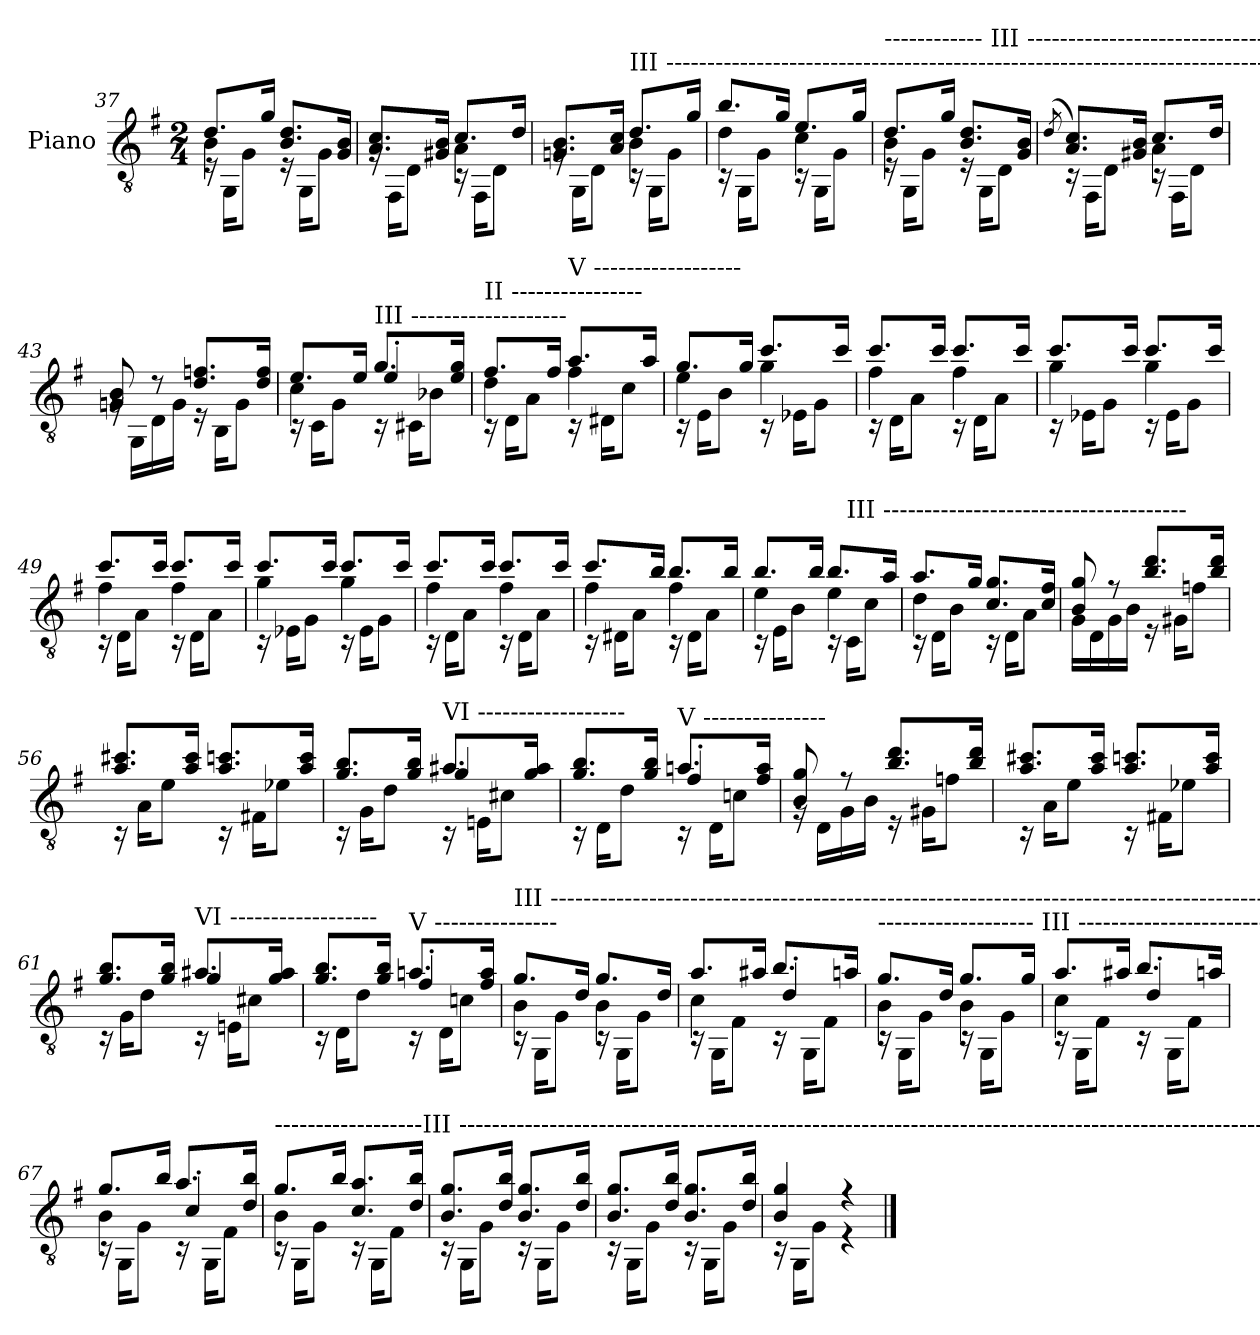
**kern
*part1
*staff1
*I"Piano
*I'Pno.
*clefGv2
*k[f#]
*M2/4
=37
*^
*	*^
8.d/L	16rE	4B<\
.	16GG<\KL	.
.	8G<<\J	.
16g/Jk	.	.
8.B/ 8.d/L	16rE	4ryy
.	16GG<\KL	.
.	8G<<\J	.
16G/ 16B/Jk	.	.
!!LO:LB:g=z	!!	!!
=38	=38	=38
8.A/ 8.c/L	16rG	4ryy
.	16FF#<\KL	.
.	8D<<\J	.
16G#X/ 16B/Jk	.	.
8.c/L	16rC	4A<\
.	16FF#<\KL	.
.	8D<<\J	.
16d/Jk	.	.
=39	=39	=39
8.Gn/ 8.B/L	16rG	4ryy
.	16GG<\KL	.
.	8D<<\J	.
16A/ 16c/Jk	.	.
!LO:TX:a:t=III ---------------------------------------------------------------------------	!	!
8.d:/L	16rC	4B<\
.	16GG<\KL	.
.	8G<<\J	.
16g/Jk	.	.
=40	=40	=40
8.b/L	16rC	4d<\
.	16GG<\KL	.
.	8G<<\J	.
16g/Jk	.	.
8.e/L	16rC	4c<\
.	16GG<\KL	.
.	8G<<\J	.
16g/Jk	.	.
!!LO:LB:g=z	!!	!!
=41	=41	=41
!LO:TX:a:t=------------ III ------------------------------	!	!
8.d/L	16rE	4B<\
.	16GG<\KL	.
.	8G<<<\J	.
16g/Jk	.	.
8.B/ 8.d/L	16rE	4ryy
.	16GG<<\KL	.
.	8D<<<\J	.
16G/ 16B/Jk	.	.
=42	=42	=42
(<8qd/	.	.
8.A/ 8.c/L)	16rC	4ryy
.	16FF#<\KL	.
.	8D<<\J	.
16G#X/ 16B/Jk	.	.
8.c/L	16rC	4A<\
.	16FF#<\KL	.
.	8D<<\J	.
16d/Jk	.	.
*	*v	*v
=43	=43
8Gn/ 8B/	16rG
.	16GG<<\LL
8r	16D<<\
.	16G<<\JJ
8.d/ 8.fn/L	16rE
.	16BB<\KL
.	8G<<\J
16d/ 16f/Jk	.
!!LO:LB:g=z	!!
=44	=44
*	*^
8.e/L	16rC	4c<\
.	16C<\KL	.
.	8G<<\J	.
16e/Jk	.	.
!LO:TX:a:t=III -------------------	!	!
8.g:/L	16rC	4e'/
.	16C#X<\KL	.
.	8B-X<<\J	.
16e/ 16g/Jk	.	.
=45	=45	=45
!LO:TX:a:t=II ----------------	!	!
8.f#:/L	16rC	4d<\
.	16D<<\KL	.
.	8A<<\J	.
16f#/Jk	.	.
!LO:TX:a:t=V ------------------	!	!
8.a:/L	16rC	4f#<\
.	16D#X<\KL	.
.	8c<<\J	.
16a/Jk	.	.
=46	=46	=46
8.g/L	16rC	4e<\
.	16E<<<\KL	.
.	8B<<<\J	.
16g/Jk	.	.
8.cc/L	16rC	4g<\
.	16E-X<<\KL	.
.	8G<<\J	.
16cc/Jk	.	.
!!LO:LB:g=z	!!	!!
=47	=47	=47
8.cc/L	16rC	4f#<\
.	16D<<\KL	.
.	8A<<<\J	.
16cc/Jk	.	.
8.cc/L	16rC	4f#<\
.	16D<\KL	.
.	8A<<\J	.
16cc/Jk	.	.
=48	=48	=48
8.cc/L	16rC	4g<\
.	16E-X<<\KL	.
.	8G<<\J	.
16cc/Jk	.	.
8.cc/L	16rC	4g<\
.	16E-<\KL	.
.	8G<<\J	.
16cc/Jk	.	.
=49	=49	=49
8.cc/L	16rC	4f#<\
.	16D<<\KL	.
.	8A<<\J	.
16cc/Jk	.	.
8.cc/L	16rC	4f#<\
.	16D<\KL	.
.	8A<<\J	.
16cc/Jk	.	.
!!LO:PB:g=z	!!	!!
=50	=50	=50
8.cc/L	16rC	4g<\
.	16E-X<<\KL	.
.	8G<<\J	.
16cc/Jk	.	.
8.cc/L	16rC	4g<\
.	16E-<\KL	.
.	8G<<\J	.
16cc/Jk	.	.
=51	=51	=51
8.cc/L	16rC	4f#<\
.	16D<<\KL	.
.	8A<<\J	.
16cc/Jk	.	.
8.cc/L	16rC	4f#<\
.	16D<\KL	.
.	8A<<\J	.
16cc/Jk	.	.
=52	=52	=52
8.cc/L	16rC	4f#<\
.	16D#X<<\KL	.
.	8A<<<\J	.
16b/Jk	.	.
8.b/L	16rC	4f#<\
.	16D#<\KL	.
.	8A<<\J	.
16b/Jk	.	.
!!LO:LB:g=z	!!	!!
=53	=53	=53
8.b/L	16rC	4e<\
.	16E<<\KL	.
.	8B<<\J	.
16b/Jk	.	.
8.b/L	16rC	4e<\
!	!LO:TX:a:t=III -------------------------------------	!
.	16C:<\KL	.
.	8c<<\J	.
16a/Jk	.	.
=54	=54	=54
8.a/L	16rC	4d<\
.	16D<<\KL	.
.	8B<<\J	.
16g/Jk	.	.
8.c/ 8.g/L	16rC	4ryy
.	16D<\KL	.
.	8A<<\J	.
16c/ 16f#/Jk	.	.
*	*v	*v
=55	=55
8B/ 8g/	16G<\LL
.	16D<<\
8r	16G<<\
.	16B<<\JJ
8.b/ 8.dd/L	16rE
.	16G#X<<\KL
.	8fn<<<\J
16b/ 16dd/Jk	.
!!LO:LB:g=z	!!
=56	=56
8.a/ 8.cc#X/L	16rC
.	16A<<\KL
.	8e<<<\J
16a/ 16cc#/Jk	.
8.a/ 8.ccn/L	16rC
.	16F#X<<\KL
.	8e-X<<\J
16a/ 16cc/Jk	.
=57	=57
*	*^
8.g/ 8.b/L	16rC	4ryy
.	16G<<\KL	.
.	8d<<\J	.
16g/ 16b/Jk	.	.
!LO:TX:a:t=VI ------------------	!	!
8.a#X:/L	16rC	4g/
.	16En<\KL	.
.	8c#X<<\J	.
16g/ 16a#/Jk	.	.
=58	=58	=58
8.g/ 8.b/L	16rC	4ryy
.	16D<\KL	.
.	8d<<\J	.
16g/ 16b/Jk	.	.
!LO:TX:a:t=V ---------------	!	!
8.an:/L	16rC	4f#'/
.	16D<\KL	.
.	8cn<<\J	.
16f#/ 16a/Jk	.	.
*	*v	*v
!!LO:LB:g=z
=59	=59
8B/ 8g/	16rG
.	16D<<\LL
8r	16G<<\
.	16B<<\JJ
8.b/ 8.dd/L	16rE
.	16G#X<<\KL
.	8fn<<<\J
16b/ 16dd/Jk	.
=60	=60
8.a/ 8.cc#X/L	16rC
.	16A<<\KL
.	8e<<<\J
16a/ 16cc#/Jk	.
8.a/ 8.ccn/L	16rC
.	16F#X<<\KL
.	8e-X<<\J
16a/ 16cc/Jk	.
=61	=61
*	*^
8.g/ 8.b/L	16rC	4ryy
.	16G<<\KL	.
.	8d<<\J	.
16g/ 16b/Jk	.	.
!LO:TX:a:t=VI ------------------	!	!
8.a#X:/L	16rC	4g/
.	16En<\KL	.
.	8c#X<<\J	.
16g/ 16a#/Jk	.	.
!!LO:LB:g=z	!!	!!
=62	=62	=62
8.g/ 8.b/L	16rC	4ryy
.	16D<\KL	.
.	8d<<\J	.
16g/ 16b/Jk	.	.
!LO:TX:a:t=V ---------------	!	!
8.an:/L	16rC	4f#'/
.	16D<\KL	.
.	8cn<<\J	.
16f#/ 16a/Jk	.	.
=63	=63	=63
!LO:TX:a:t=III --------------------------------------------------------------------------------------------------------	!	!
8.g:/L	16rC	4B<\
.	16GG<\KL	.
.	8G<<\J	.
16d/Jk	.	.
8.g/L	16rC	4B<\
.	16GG<\KL	.
.	8G<<\J	.
16d/Jk	.	.
=64	=64	=64
8.a/L	16rC	4c<\
.	16GG<\KL	.
.	8F#<<\J	.
16a#X/Jk	.	.
8.b/L	16rC	4d'/
.	16GG<\KL	.
.	8F#<<\J	.
16an/Jk	.	.
!!LO:LB:g=z	!!	!!
=65	=65	=65
!LO:TX:a:t=------------------- III ------------------------------------------------------------------------------------------------------------------------------------------------------------	!	!
8.g/L	16rC	4B<\
.	16GG<\KL	.
.	8G<<\J	.
16d/Jk	.	.
8.g/L	16rC	4B<\
.	16GG<\KL	.
.	8G<<\J	.
16g/Jk	.	.
=66	=66	=66
8.a/L	16rC	4c<\
.	16GG<\KL	.
.	8F#<<\J	.
16a#X/Jk	.	.
8.b/L	16rC	4d'/
.	16GG<\KL	.
.	8F#<<\J	.
16an/Jk	.	.
=67	=67	=67
8.g/L	16rC	4B<\
.	16GG<\KL	.
.	8G<<\J	.
16b/Jk	.	.
8.a/L	16rC	4c'/
.	16GG<\KL	.
.	8F#<<\J	.
16d/ 16b/Jk	.	.
!!LO:LB:g=z	!!	!!
=68	=68	=68
!LO:TX:a:t=------------------III -----------------------------------------------------------------------------------------------------------------------------------------	!	!
8.g/L	16rC	4B<\
.	16GG<\KL	.
.	8G<<\J	.
16b/Jk	.	.
8.c/ 8.a/L	16rC	4ryy
.	16GG<\KL	.
.	8F#<<\J	.
16d/ 16b/Jk	.	.
*	*v	*v
=69	=69
8.B/ 8.g/L	16rC
.	16GG<\KL
.	8G<<\J
16d/ 16b/Jk	.
8.B/ 8.g/L	16rC
.	16GG<\KL
.	8G<<\J
16d/ 16b/Jk	.
=70	=70
8.B/ 8.g/L	16rC
.	16GG<\KL
.	8G<<\J
16d/ 16b/Jk	.
8.B/ 8.g/L	16rC
.	16GG<\KL
.	8G<<\J
16d/ 16b/Jk	.
=71	=71
4B/ 4g/	16r
.	16GG<\KL
.	8G<\J
4r	4r
*v	*v
==
*-
